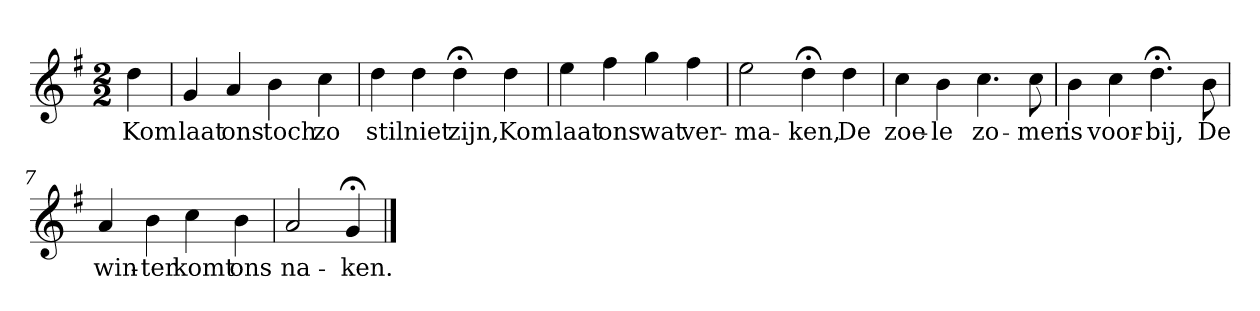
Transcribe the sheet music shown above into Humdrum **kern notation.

**kern	**text
*part1	*part1
*staff1	*staff1
*k[f#]	*
*G:	*
*M2/2	*
*MM120	*
=	=
4dd	Kom
=1	=1
4g	laat
4a	ons
4b	toch
4cc	zo
=2	=2
4dd	stil
4dd	niet
4dd;<	zijn,
4dd	Kom
=3	=3
4ee	laat
4ff#	ons
4gg	wat
4ff#	ver-
=4	=4
2ee	-ma-
4dd;<	-ken,
4dd	De
=5	=5
4cc	zoe-
4b	-le
4.cc	zo-
8cc	-mer
=6	=6
4b	is
4cc	voor-
4.dd;<	-bij,
8b	De
=7	=7
4a	win-
4b	-ter
4cc	komt
4b	ons
=8	=8
2a	na-
4g;<	-ken.
==	==
*-	*-
